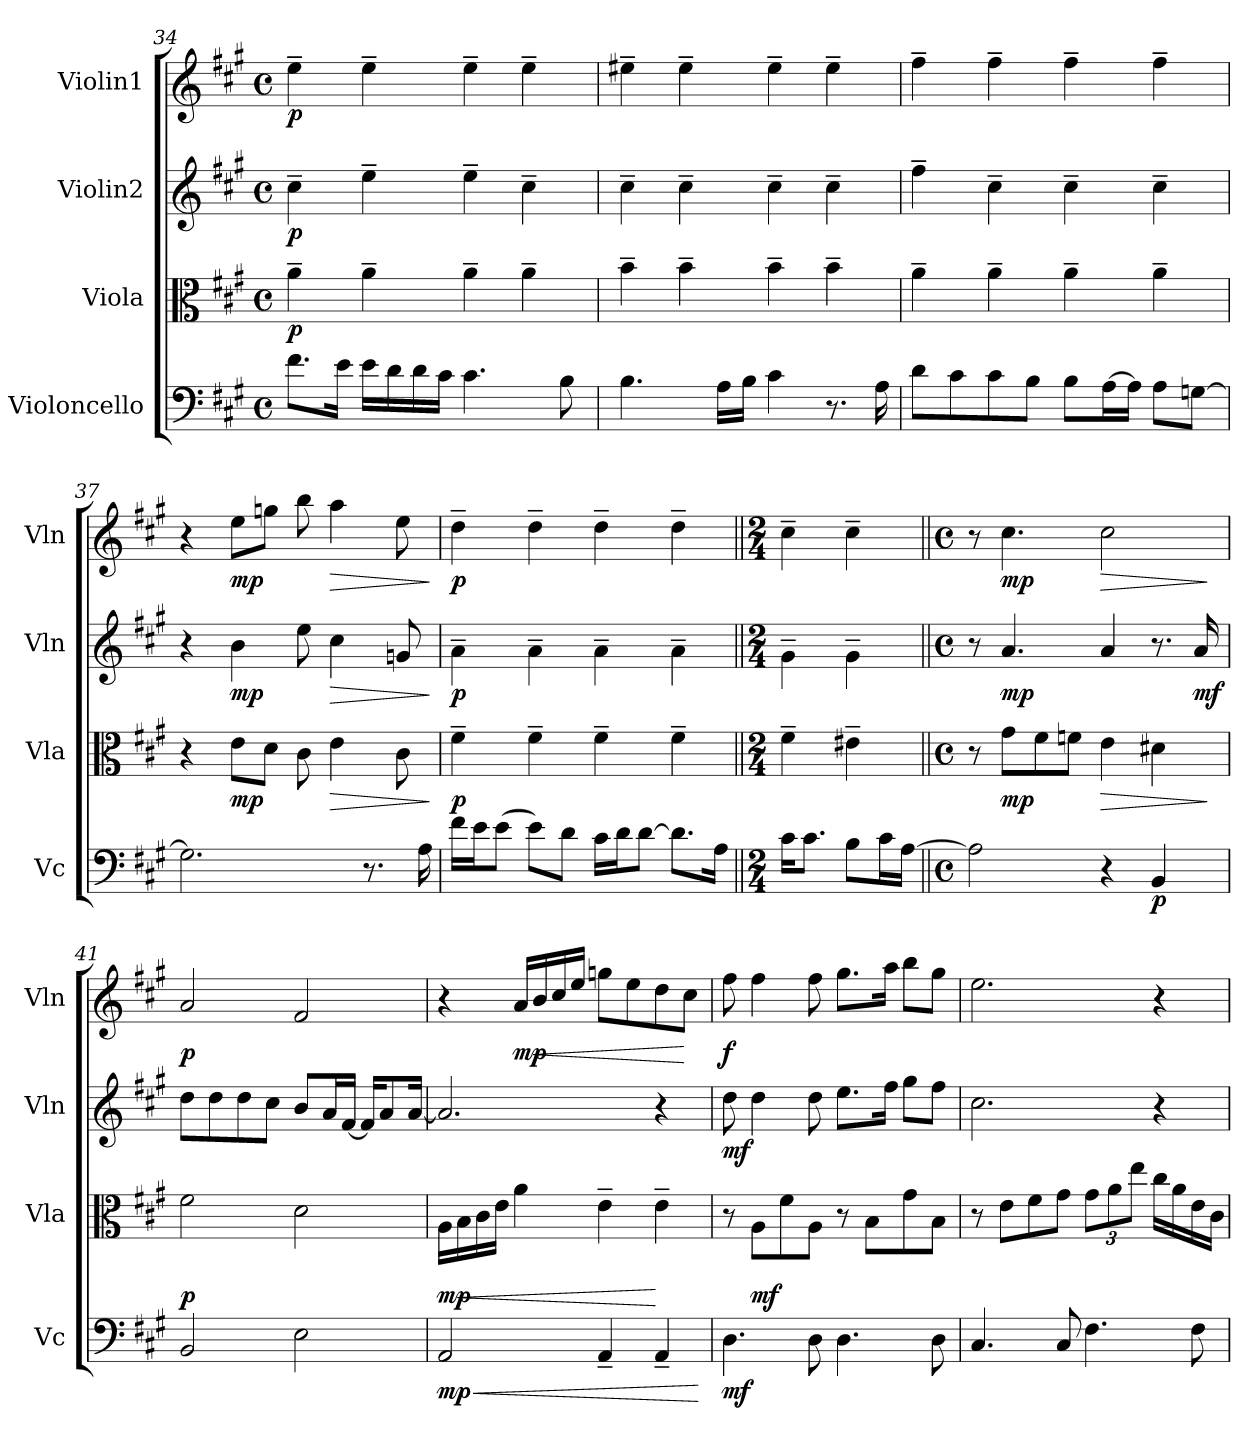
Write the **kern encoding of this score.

**kern	**dynam	**kern	**dynam	**kern	**dynam	**kern	**dynam
*part4	*part4	*part3	*part3	*part2	*part2	*part1	*part1
*staff4	*staff4	*staff3	*staff3	*staff2	*staff2	*staff1	*staff1
*I"Violoncello	*	*I"Viola	*	*I"Violin2	*	*I"Violin1	*
*I'Vc	*	*I'Vla	*	*I'Vln	*	*I'Vln	*
*clefF4	*	*clefC3	*	*clefG2	*	*clefG2	*
*k[f#c#g#]	*	*k[f#c#g#]	*	*k[f#c#g#]	*	*k[f#c#g#]	*
*M4/4	*	*M4/4	*	*M4/4	*	*M4/4	*
*met(c)	*	*met(c)	*	*met(c)	*	*met(c)	*
=34	=34	=34	=34	=34	=34	=34	=34
!	!	!	!LO:DY:b	!	!LO:DY:b	!	!LO:DY:b
8.f#\L	.	4a~\	p	4cc#~\	p	4ee~\	p
16e\Jk	.	.	.	.	.	.	.
16e\LL	.	4a~\	.	4ee~\	.	4ee~\	.
16d\	.	.	.	.	.	.	.
16d\	.	.	.	.	.	.	.
16c#\JJ	.	.	.	.	.	.	.
4.c#\	.	4a~\	.	4ee~\	.	4ee~\	.
.	.	4a~\	.	4cc#~\	.	4ee~\	.
8B\	.	.	.	.	.	.	.
=35	=35	=35	=35	=35	=35	=35	=35
4.B\	.	4b~\	.	4cc#~\	.	4ee#X~\	.
.	.	4b~\	.	4cc#~\	.	4ee#~\	.
16A\LL	.	.	.	.	.	.	.
16B\JJ	.	.	.	.	.	.	.
4c#\	.	4b~\	.	4cc#~\	.	4ee#~\	.
8.r	.	4b~\	.	4cc#~\	.	4ee#~\	.
16A\	.	.	.	.	.	.	.
!!LO:PB:g=z
=36	=36	=36	=36	=36	=36	=36	=36
8d\L	.	4a~\	.	4ff#~\	.	4ff#~\	.
8c#\	.	.	.	.	.	.	.
8c#\	.	4a~\	.	4cc#~\	.	4ff#~\	.
8B\J	.	.	.	.	.	.	.
8B\L	.	4a~\	.	4cc#~\	.	4ff#~\	.
[16A\L	.	.	.	.	.	.	.
16A\JJ]	.	.	.	.	.	.	.
8A\L	.	4a~\	.	4cc#~\	.	4ff#~\	.
[8Gn\J	.	.	.	.	.	.	.
=37	=37	=37	=37	=37	=37	=37	=37
2.G\]	.	4r	.	4r	.	4r	.
!	!	!	!LO:DY:b	!	!LO:DY:b	!	!LO:DY:b
.	.	8e\L	mp	4b\	mp	8ee\L	mp
.	.	8d\J	.	.	.	8ggn\J	.
.	.	8c#\	.	8ee\	.	8bb\	.
!	!	!	!LO:HP:b	!	!LO:HP:b	!	!LO:HP:b
.	.	4e\	>	4cc#\	>	4aa\	>
8.r	.	.	.	.	.	.	.
.	.	8c#\	.	8gn/	.	8ee\	.
16A\	.	.	.	.	.	.	.
.	.	.	]	.	]	.	]
=38	=38	=38	=38	=38	=38	=38	=38
!	!	!	!LO:DY:b	!	!LO:DY:b	!	!LO:DY:b
16f#\LL	.	4f#~\	p	4a~\	p	4dd~\	p
16e\J	.	.	.	.	.	.	.
(>8e\J	.	.	.	.	.	.	.
8e\L)	.	4f#~\	.	4a~\	.	4dd~\	.
8d\J	.	.	.	.	.	.	.
16c#\LL	.	4f#~\	.	4a~\	.	4dd~\	.
16d\J	.	.	.	.	.	.	.
[8d\J	.	.	.	.	.	.	.
8.d\L]	.	4f#~\	.	4a~\	.	4dd~\	.
16A\Jk	.	.	.	.	.	.	.
=39||	=39||	=39||	=39||	=39||	=39||	=39||	=39||
*M2/4	*	*M2/4	*	*M2/4	*	*M2/4	*
16c#\KL	.	4f#~\	.	4g#~\	.	4cc#~\	.
8.c#\J	.	.	.	.	.	.	.
8B\L	.	4e#X~\	.	4g#~\	.	4cc#~\	.
16c#\L	.	.	.	.	.	.	.
[16A\JJ	.	.	.	.	.	.	.
=40||	=40||	=40||	=40||	=40||	=40||	=40||	=40||
*M4/4	*	*M4/4	*	*M4/4	*	*M4/4	*
*met(c)	*	*met(c)	*	*met(c)	*	*met(c)	*
2A\]	.	8r	.	8r	.	8r	.
!	!	!	!LO:DY:b	!	!LO:DY:b	!	!LO:DY:b
.	.	8g#\L	mp	4.a/	mp	4.cc#\	mp
.	.	8f#\	.	.	.	.	.
.	.	8fn\J	.	.	.	.	.
!	!	!	!LO:HP:b	!	!	!	!LO:HP:b
4r	.	4e\	>	4a/	.	2cc#\	>
!	!LO:DY:b	!	!	!	!	!	!
4BB/	p	4d#X\	.	8.r	.	.	.
!	!	!	!	!	!LO:DY:b	!	!
.	.	.	.	16a/	mf	.	.
.	.	.	]	.	.	.	]
=41	=41	=41	=41	=41	=41	=41	=41
!	!	!	!LO:DY:b	!	!	!	!LO:DY:b
2BB/	.	2f#\	p	8dd\L	.	2a/	p
.	.	.	.	8dd\	.	.	.
.	.	.	.	8dd\	.	.	.
.	.	.	.	8cc#\J	.	.	.
2E\	.	2d\	.	8b/L	.	2f#/	.
.	.	.	.	16a/L	.	.	.
.	.	.	.	[16f#/JJ	.	.	.
.	.	.	.	16f#/KL]	.	.	.
.	.	.	.	8a/	.	.	.
.	.	.	.	[16a/Jk	.	.	.
!!LO:LB:g=z
=42	=42	=42	=42	=42	=42	=42	=42
!	!LO:HP:b	!	!	!	!	!	!
!	!LO:DY:n=1:b	!	!LO:DY:b	!	!	!	!
2AA/	< mp	16A\LL	mp	2.a/]	.	4r	.
!	!	!	!LO:HP:b	!	!	!	!
.	.	16B\	<	.	.	.	.
.	.	16c#\	.	.	.	.	.
.	.	16e\JJ	.	.	.	.	.
!	!	!	!	!	!	!	!LO:DY:b
.	.	4a\	.	.	.	16a/LL	mp
!	!	!	!	!	!	!	!LO:HP:b
.	.	.	.	.	.	16b/	<
.	.	.	.	.	.	16cc#/	.
.	.	.	.	.	.	16ee/JJ	.
4AA~/	.	4e~\	.	.	.	8ggn\L	.
.	.	.	.	.	.	8ee\	.
4AA~/	.	4e~\	[	4r	.	8dd\	.
.	.	.	.	.	.	8cc#\J	[
.	[	.	.	.	.	.	.
=43	=43	=43	=43	=43	=43	=43	=43
!	!LO:DY:b	!	!	!	!LO:DY:b	!	!LO:DY:b
4.D\	mf	8r	.	8dd\	mf	8ff#\	f
!	!	!	!LO:DY:b	!	!	!	!
.	.	8A\L	mf	4dd\	.	4ff#\	.
.	.	8f#\	.	.	.	.	.
8D\	.	8A\J	.	8dd\	.	8ff#\	.
4.D\	.	8r	.	8.ee\L	.	8.gg#\L	.
.	.	8B\L	.	.	.	.	.
.	.	.	.	16ff#\Jk	.	16aa\Jk	.
.	.	8g#\	.	8gg#\L	.	8bb\L	.
8D\	.	8B\J	.	8ff#\J	.	8gg#\J	.
=44	=44	=44	=44	=44	=44	=44	=44
4.C#/	.	8r	.	2.cc#\	.	2.ee\	.
.	.	8e\L	.	.	.	.	.
.	.	8f#\	.	.	.	.	.
8C#/	.	8g#\J	.	.	.	.	.
*	*	*Xbrackettup	*	*	*	*	*
4.F#\	.	12g#\L	.	.	.	.	.
.	.	12a\	.	.	.	.	.
.	.	12ee\J	.	.	.	.	.
.	.	16cc#\LL	.	4r	.	4r	.
.	.	16a\	.	.	.	.	.
8F#\	.	16e\	.	.	.	.	.
.	.	16c#\JJ	.	.	.	.	.
=	=	=	=	=	=	=	=
*-	*-	*-	*-	*-	*-	*-	*-
